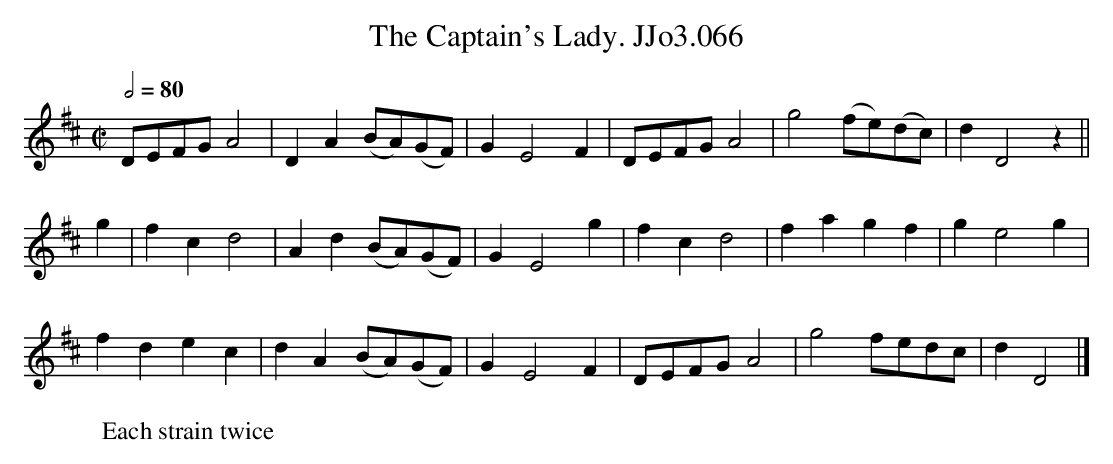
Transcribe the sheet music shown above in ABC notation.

X:1
T:Captain's Lady. JJo3.066, The
M:C|
L:1/8
Q:1/2=80
W:Each strain twice
K:D
DEFGA4|D2A2(BA)(GF)|G2E4F2|DEFGA4|g4(fe)(dc)|d2D4z2||
g2|f2c2d4|A2d2(BA)(GF)|G2E4g2|f2c2d4|f2a2g2f2|g2e4g2|
f2d2e2c2|d2A2(BA)(GF)|G2E4F2|DEFGA4|g4fedc|d2D4|]
